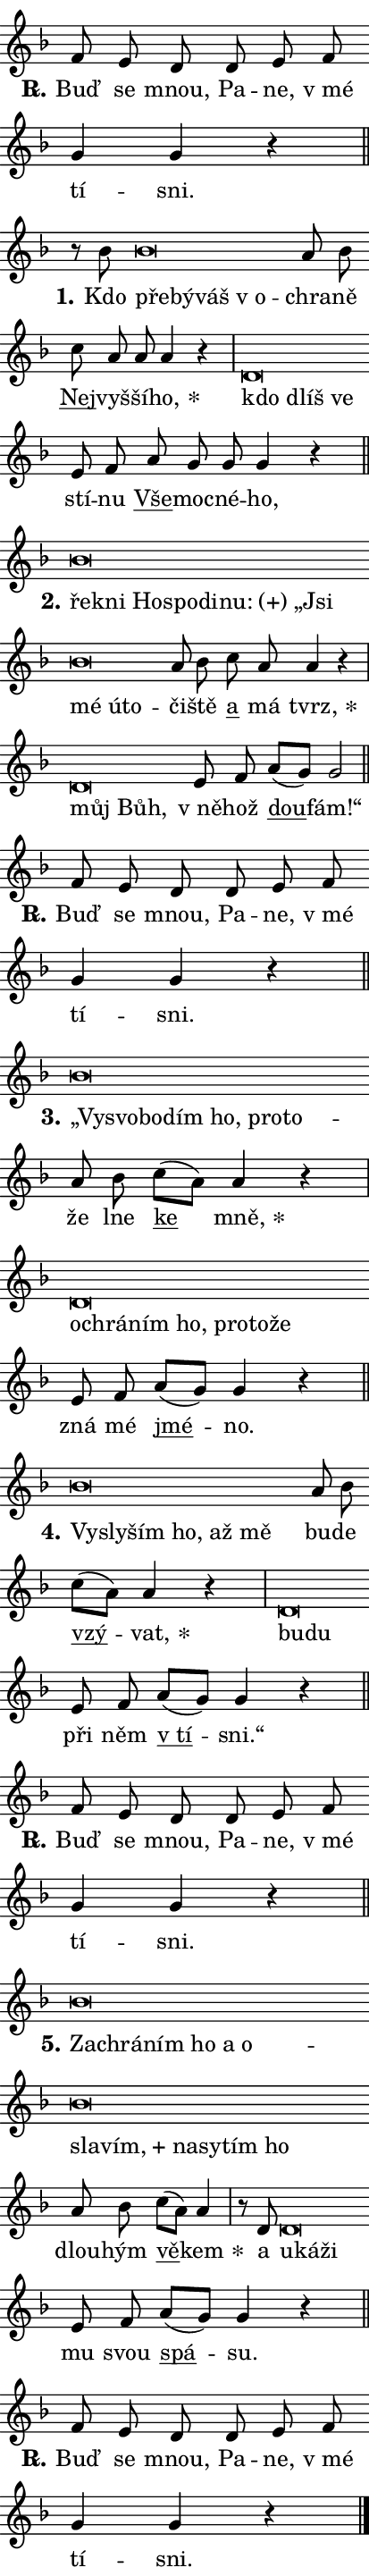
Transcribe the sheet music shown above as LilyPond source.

\version "2.22.1"
\header { tagline = "" }
\paper {
  indent = 0\cm
  top-margin = 0\cm
  right-margin = 0\cm
  bottom-margin = 0\cm
  left-margin = 0\cm
  paper-width = 7\cm
  page-breaking = #ly:one-page-breaking
  system-system-spacing.basic-distance = #11
  score-system-spacing.basic-distance = #11.3
  ragged-last = ##f
}


%% Author: Thomas Morley
%% https://lists.gnu.org/archive/html/lilypond-user/2020-05/msg00002.html
#(define (line-position grob)
"Returns position of @var[grob} in current system:
   @code{'start}, if at first time-step
   @code{'end}, if at last time-step
   @code{'middle} otherwise
"
  (let* ((col (ly:item-get-column grob))
         (ln (ly:grob-object col 'left-neighbor))
         (rn (ly:grob-object col 'right-neighbor))
         (col-to-check-left (if (ly:grob? ln) ln col))
         (col-to-check-right (if (ly:grob? rn) rn col))
         (break-dir-left
           (and
             (ly:grob-property col-to-check-left 'non-musical #f)
             (ly:item-break-dir col-to-check-left)))
         (break-dir-right
           (and
             (ly:grob-property col-to-check-right 'non-musical #f)
             (ly:item-break-dir col-to-check-right))))
        (cond ((eqv? 1 break-dir-left) 'start)
              ((eqv? -1 break-dir-right) 'end)
              (else 'middle))))

#(define (tranparent-at-line-position vctor)
  (lambda (grob)
  "Relying on @code{line-position} select the relevant enry from @var{vctor}.
Used to determine transparency,"
    (case (line-position grob)
      ((end) (not (vector-ref vctor 0)))
      ((middle) (not (vector-ref vctor 1)))
      ((start) (not (vector-ref vctor 2))))))

noteHeadBreakVisibility =
#(define-music-function (break-visibility)(vector?)
"Makes @code{NoteHead}s transparent relying on @var{break-visibility}"
#{
  \override NoteHead.transparent =
    #(tranparent-at-line-position break-visibility)
#})

#(define delete-ledgers-for-transparent-note-heads
  (lambda (grob)
    "Reads whether a @code{NoteHead} is transparent.
If so this @code{NoteHead} is removed from @code{'note-heads} from
@var{grob}, which is supposed to be @code{LedgerLineSpanner}.
As a result ledgers are not printed for this @code{NoteHead}"
    (let* ((nhds-array (ly:grob-object grob 'note-heads))
           (nhds-list
             (if (ly:grob-array? nhds-array)
                 (ly:grob-array->list nhds-array)
                 '()))
           ;; Relies on the transparent-property being done before
           ;; Staff.LedgerLineSpanner.after-line-breaking is executed.
           ;; This is fragile ...
           (to-keep
             (remove
               (lambda (nhd)
                 (ly:grob-property nhd 'transparent #f))
               nhds-list)))
      ;; TODO find a better method to iterate over grob-arrays, similiar
      ;; to filter/remove etc for lists
      ;; For now rebuilt from scratch
      (set! (ly:grob-object grob 'note-heads)  '())
      (for-each
        (lambda (nhd)
          (ly:pointer-group-interface::add-grob grob 'note-heads nhd))
        to-keep))))

hideNotes = {
  \noteHeadBreakVisibility #begin-of-line-visible
}
unHideNotes = {
  \noteHeadBreakVisibility #all-visible
}

% work-around for resetting accidentals
% https://lilypond.org/doc/v2.23/Documentation/notation/displaying-rhythms#unmetered-music
cadenzaMeasure = {
  \cadenzaOff
  \partial 1024 s1024
  \cadenzaOn
}

#(define-markup-command (accent layout props text) (markup?)
  "Underline accented syllable"
  (interpret-markup layout props
    #{\markup \override #'(offset . 4.3) \underline { #text }#}))

responsum = \markup \concat {
  "R" \hspace #-1.05 \path #0.1 #'((moveto 0 0.07) (lineto 0.9 0.8)) \hspace #0.05 "."
}

\layout {
    \context {
        \Staff
        \remove "Time_signature_engraver"
        \override LedgerLineSpanner.after-line-breaking = #delete-ledgers-for-transparent-note-heads
    }
    \context {
        \Voice {
            \override NoteHead.output-attributes = #'((class . "notehead"))
            \override Hairpin.height = #0.55
        }
    }
    \context {
        \Lyrics {
            \override StanzaNumber.output-attributes = #'((class . "stanzanumber"))
            \override LyricSpace.minimum-distance = #0.9
            \override LyricText.font-name = #"TeX Gyre Schola"
            \override LyricText.font-size = 1
            \override StanzaNumber.font-name = #"TeX Gyre Schola Bold"
            \override StanzaNumber.font-size = 1
        }
    }
}

% magnetic-lyrics.ily
%
%   written by
%     Jean Abou Samra <jean@abou-samra.fr>
%     Werner Lemberg <wl@gnu.org>
%
%   adapted by
%     Jiri Hon <jiri.hon@gmail.com>
%
% Version 2022-Apr-15

% https://www.mail-archive.com/lilypond-user@gnu.org/msg149350.html

#(define (Left_hyphen_pointer_engraver context)
   "Collect syllable-hyphen-syllable occurrences in lyrics and store
them in properties.  This engraver only looks to the left.  For
example, if the lyrics input is @code{foo -- bar}, it does the
following.

@itemize @bullet
@item
Set the @code{text} property of the @code{LyricHyphen} grob between
@q{foo} and @q{bar} to @code{foo}.

@item
Set the @code{left-hyphen} property of the @code{LyricText} grob with
text @q{foo} to the @code{LyricHyphen} grob between @q{foo} and
@q{bar}.
@end itemize

Use this auxiliary engraver in combination with the
@code{lyric-@/text::@/apply-@/magnetic-@/offset!} hook."
   (let ((hyphen #f)
         (text #f))
     (make-engraver
      (acknowledgers
       ((lyric-syllable-interface engraver grob source-engraver)
        (set! text grob)))
      (end-acknowledgers
       ((lyric-hyphen-interface engraver grob source-engraver)
        ;(when (not (grob::has-interface grob 'lyric-space-interface))
          (set! hyphen grob)));)
      ((stop-translation-timestep engraver)
       (when (and text hyphen)
         (ly:grob-set-object! text 'left-hyphen hyphen))
       (set! text #f)
       (set! hyphen #f)))))

#(define (lyric-text::apply-magnetic-offset! grob)
   "If the space between two syllables is less than the value in
property @code{LyricText@/.details@/.squash-threshold}, move the right
syllable to the left so that it gets concatenated with the left
syllable.

Use this function as a hook for
@code{LyricText@/.after-@/line-@/breaking} if the
@code{Left_@/hyphen_@/pointer_@/engraver} is active."
   (let ((hyphen (ly:grob-object grob 'left-hyphen #f)))
     (when hyphen
       (let ((left-text (ly:spanner-bound hyphen LEFT)))
         (when (grob::has-interface left-text 'lyric-syllable-interface)
           (let* ((common (ly:grob-common-refpoint grob left-text X))
                  (this-x-ext (ly:grob-extent grob common X))
                  (left-x-ext
                   (begin
                     ;; Trigger magnetism for left-text.
                     (ly:grob-property left-text 'after-line-breaking)
                     (ly:grob-extent left-text common X)))
                  ;; `delta` is the gap width between two syllables.
                  (delta (- (interval-start this-x-ext)
                            (interval-end left-x-ext)))
                  (details (ly:grob-property grob 'details))
                  (threshold (assoc-get 'squash-threshold details 0.2)))
             (when (< delta threshold)
               (let* (;; We have to manipulate the input text so that
                      ;; ligatures crossing syllable boundaries are not
                      ;; disabled.  For languages based on the Latin
                      ;; script this is essentially a beautification.
                      ;; However, for non-Western scripts it can be a
                      ;; necessity.
                      (lt (ly:grob-property left-text 'text))
                      (rt (ly:grob-property grob 'text))
                      (is-space (grob::has-interface hyphen 'lyric-space-interface))
                      (space (if is-space " " ""))
                      (space-markup (grob-interpret-markup grob " "))
                      (space-size (interval-length (ly:stencil-extent space-markup X)))
                      (extra-delta (if is-space space-size 0))
                      ;; Append new syllable.
                      (ltrt-space (if (and (string? lt) (string? rt))
                                (string-append lt space rt)
                                (make-concat-markup (list lt space rt))))
                      ;; Right-align `ltrt` to the right side.
                      (ltrt-space-markup (grob-interpret-markup
                               grob
                               (make-translate-markup
                                (cons (interval-length this-x-ext) 0)
                                (make-right-align-markup ltrt-space)))))
                 (begin
                   ;; Don't print `left-text`.
                   (ly:grob-set-property! left-text 'stencil #f)
                   ;; Set text and stencil (which holds all collected
                   ;; syllables so far) and shift it to the left.
                   (ly:grob-set-property! grob 'text ltrt-space)
                   (ly:grob-set-property! grob 'stencil ltrt-space-markup)
                   (ly:grob-translate-axis! grob (- (- delta extra-delta)) X))))))))))


#(define (lyric-hyphen::displace-bounds-first grob)
   ;; Make very sure this callback isn't triggered too early.
   (let ((left (ly:spanner-bound grob LEFT))
         (right (ly:spanner-bound grob RIGHT)))
     (ly:grob-property left 'after-line-breaking)
     (ly:grob-property right 'after-line-breaking)
     (ly:lyric-hyphen::print grob)))

squashThreshold = #0.4

\layout {
  \context {
    \Lyrics
    \consists #Left_hyphen_pointer_engraver
    \override LyricText.after-line-breaking =
      #lyric-text::apply-magnetic-offset!
    \override LyricHyphen.stencil = #lyric-hyphen::displace-bounds-first
    \override LyricText.details.squash-threshold = \squashThreshold
    \override LyricHyphen.minimum-distance = 0
    \override LyricHyphen.minimum-length = \squashThreshold
  }
}

squash = \override LyricText.details.squash-threshold = 9999
unSquash = \override LyricText.details.squash-threshold = \squashThreshold

left = \override LyricText.self-alignment-X = #LEFT
unLeft = \revert LyricText.self-alignment-X

starOffset = #(lambda (grob) 
                (let ((x_offset (ly:self-alignment-interface::aligned-on-x-parent grob)))
                  (if (= x_offset 0) 0 (+ x_offset 1.2))))

star = #(define-music-function (syllable)(string?)
"Append star separator at the end of a syllable"
#{
  \once \override LyricText.X-offset = #starOffset
  \lyricmode { \markup {
    #syllable
    \override #'((font-name . "TeX Gyre Schola Bold")) \hspace #0.2 \lower #0.65 \larger "*"
  } }
#})

starAccent = #(define-music-function (syllable)(string?)
"Append star separator at the end of a syllable and make accent"
#{
  \once \override LyricText.X-offset = #starOffset
  \lyricmode { \markup {
    \accent #syllable
    \override #'((font-name . "TeX Gyre Schola Bold")) \hspace #0.2 \lower #0.65 \larger "*"
  } }
#})

breath = #(define-music-function (syllable)(string?)
"Append breathing indicator at the end of a syllable"
#{
  \lyricmode { \markup { #syllable "+" } }
#})

optionalBreath = #(define-music-function (syllable)(string?)
"Append optional breathing indicator at the end of a syllable"
#{
  \lyricmode { \markup { #syllable "(+)" } }
#})


\score {
    <<
        \new Voice = "melody" { \cadenzaOn \key f \major \relative { f'8 e d \bar "" d e f \bar "" g4 g r \cadenzaMeasure \bar "||" \break } }
        \new Lyrics \lyricsto "melody" { \lyricmode { \set stanza = \responsum
Buď se mnou, Pa -- ne, "v mé" tí -- sni. } }
    >>
    \layout {}
}

\score {
    <<
        \new Voice = "melody" { \cadenzaOn \key f \major \relative { r8 bes'8 bes\breve*1/16 \hideNotes \breve*1/16 \bar "" \breve*1/16 \breve*1/16 \bar "" \unHideNotes a8 bes \bar "" c a a a4 r \cadenzaMeasure \bar "|" d,\breve*1/16 \hideNotes \breve*1/16 \breve*1/16 \bar "" \unHideNotes e8 f \bar "" a g g g4 r \cadenzaMeasure \bar "||" \break } }
        \new Lyrics \lyricsto "melody" { \lyricmode { \set stanza = "1."
Kdo \left pře -- \squash bý -- váš "v o" -- \unLeft \unSquash chra -- ně \markup \accent Nej -- vyš -- ší -- \star ho, \left kdo \squash dlíš ve \unLeft \unSquash stí -- nu \markup \accent Vše -- moc -- né -- ho, } }
    >>
    \layout {}
}

\score {
    <<
        \new Voice = "melody" { \cadenzaOn \key f \major \relative { bes'\breve*1/16 \hideNotes \breve*1/16 \bar "" \breve*1/16 \bar "" \breve*1/16 \bar "" \breve*1/16 \bar "" \breve*1/16 \bar "" \breve*1/16 \bar "" \breve*1/16 \bar "" \breve*1/16 \breve*1/16 \bar "" \unHideNotes a8 bes \bar "" c a a4 r \cadenzaMeasure \bar "|" d,\breve*1/16 \hideNotes \breve*1/16 \bar "" \unHideNotes e8 f \bar "" a[( g)] g2 \cadenzaMeasure \bar "||" \break } }
        \new Lyrics \lyricsto "melody" { \lyricmode { \set stanza = "2."
\left řek -- \squash ni Ho -- spo -- di -- \optionalBreath nu: „Jsi mé ú -- to -- \unLeft \unSquash či -- ště \markup \accent a má \star tvrz, \left můj \squash Bůh, \unLeft \unSquash "v ně" -- hož \markup \accent dou -- fám!“ } }
    >>
    \layout {}
}

\score {
    <<
        \new Voice = "melody" { \cadenzaOn \key f \major \relative { f'8 e d \bar "" d e f \bar "" g4 g r \cadenzaMeasure \bar "||" \break } }
        \new Lyrics \lyricsto "melody" { \lyricmode { \set stanza = \responsum
Buď se mnou, Pa -- ne, "v mé" tí -- sni. } }
    >>
    \layout {}
}

\score {
    <<
        \new Voice = "melody" { \cadenzaOn \key f \major \relative { bes'\breve*1/16 \hideNotes \breve*1/16 \bar "" \breve*1/16 \bar "" \breve*1/16 \bar "" \breve*1/16 \bar "" \breve*1/16 \breve*1/16 \bar "" \unHideNotes a8 bes \bar "" c[( a)] a4 r \cadenzaMeasure \bar "|" d,\breve*1/16 \hideNotes \breve*1/16 \bar "" \breve*1/16 \bar "" \breve*1/16 \bar "" \breve*1/16 \bar "" \breve*1/16 \breve*1/16 \bar "" \unHideNotes e8 f \bar "" a[( g)] g4 r \cadenzaMeasure \bar "||" \break } }
        \new Lyrics \lyricsto "melody" { \lyricmode { \set stanza = "3."
\left „Vy -- \squash svo -- bo -- dím ho, pro -- to -- \unLeft \unSquash že lne \markup \accent ke \star mně, \left o -- \squash chrá -- ním ho, pro -- to -- že \unLeft \unSquash zná mé \markup \accent jmé -- no. } }
    >>
    \layout {}
}

\score {
    <<
        \new Voice = "melody" { \cadenzaOn \key f \major \relative { bes'\breve*1/16 \hideNotes \breve*1/16 \bar "" \breve*1/16 \bar "" \breve*1/16 \bar "" \breve*1/16 \breve*1/16 \bar "" \unHideNotes a8 bes \bar "" c[( a)] a4 r \cadenzaMeasure \bar "|" d,\breve*1/16 \hideNotes \breve*1/16 \bar "" \unHideNotes e8 f \bar "" a[( g)] g4 r \cadenzaMeasure \bar "||" \break } }
        \new Lyrics \lyricsto "melody" { \lyricmode { \set stanza = "4."
\left Vy -- \squash sly -- ším ho, až mě \unLeft \unSquash bu -- de \markup \accent vzý -- \star vat, \left bu -- \squash du \unLeft \unSquash při něm \markup \accent "v tí" -- sni.“ } }
    >>
    \layout {}
}

\score {
    <<
        \new Voice = "melody" { \cadenzaOn \key f \major \relative { f'8 e d \bar "" d e f \bar "" g4 g r \cadenzaMeasure \bar "||" \break } }
        \new Lyrics \lyricsto "melody" { \lyricmode { \set stanza = \responsum
Buď se mnou, Pa -- ne, "v mé" tí -- sni. } }
    >>
    \layout {}
}

\score {
    <<
        \new Voice = "melody" { \cadenzaOn \key f \major \relative { bes'\breve*1/16 \hideNotes \breve*1/16 \bar "" \breve*1/16 \bar "" \breve*1/16 \bar "" \breve*1/16 \bar "" \breve*1/16 \bar "" \breve*1/16 \bar "" \breve*1/16 \bar "" \breve*1/16 \bar "" \breve*1/16 \bar "" \breve*1/16 \breve*1/16 \bar "" \unHideNotes a8 bes \bar "" c[( a)] a4 \cadenzaMeasure \bar "|" r8 d,8 d\breve*1/16 \hideNotes \breve*1/16 \breve*1/16 \bar "" \unHideNotes e8 f \bar "" a[( g)] g4 r \cadenzaMeasure \bar "||" \break } }
        \new Lyrics \lyricsto "melody" { \lyricmode { \set stanza = "5."
\left Za -- \squash chrá -- ním ho a o -- sla -- \breath "vím," na -- sy -- tím ho \unLeft \unSquash dlou -- hým \markup \accent vě -- \star kem a \left u -- \squash ká -- ži \unLeft \unSquash mu svou \markup \accent spá -- su. } }
    >>
    \layout {}
}

\score {
    <<
        \new Voice = "melody" { \cadenzaOn \key f \major \relative { f'8 e d \bar "" d e f \bar "" g4 g r \cadenzaMeasure \bar "||" \break } \bar "|." }
        \new Lyrics \lyricsto "melody" { \lyricmode { \set stanza = \responsum
Buď se mnou, Pa -- ne, "v mé" tí -- sni. } }
    >>
    \layout {}
}
